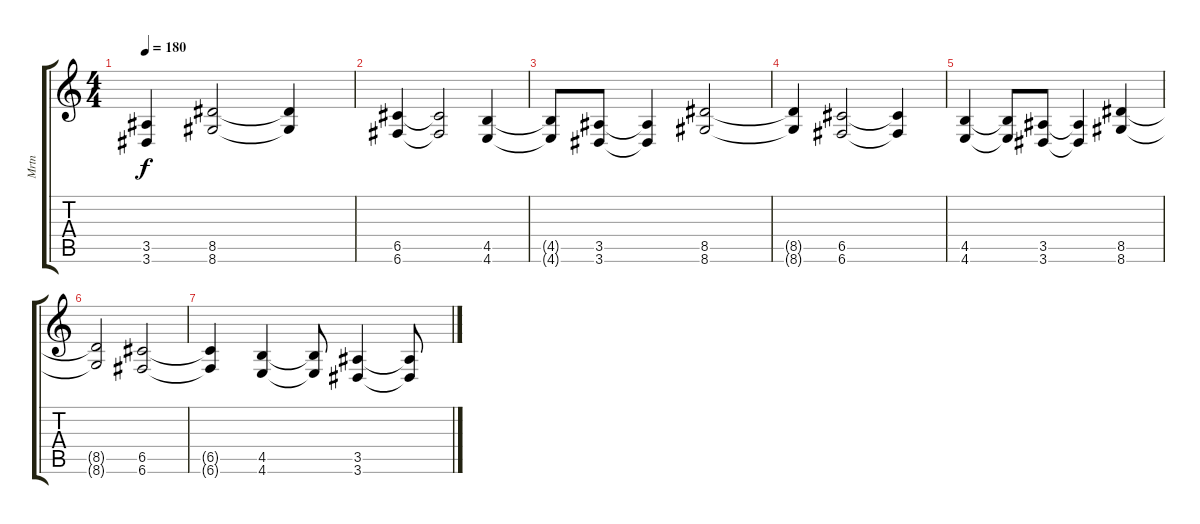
\track ("Mrtn" "Mrtn") {instrument distortionguitar}
\staff {score tabs}
\tuning (D4 A3 F3 C3 G2 C2) {hide}
\ts (4 4)
\tempo 180
\clef g2
\ks c
(3.5{t} 3.6{t}).4{dy f} (8.5 8.6).2 (8.5{t} 8.6{t}).4 |
(6.5 6.6).4 (6.5{t} 6.6{t}).2 (4.5 4.6).4 |
(4.5{t} 4.6{t}).8 (3.5 3.6).8 (3.5{t} 3.6{t}).4 (8.5 8.6).2 |
(8.5{t} 8.6{t}).4 (6.5 6.6).2 (6.5{t} 6.6{t}).4 |
(4.5 4.6).4 (4.5{t} 4.6{t}).8 (3.5 3.6).8 (3.5{t} 3.6{t}).4 (8.5 8.6).4 |
(8.5{t} 8.6{t}).2 (6.5 6.6).2 |
(6.5{t} 6.6{t}).4 (4.5 4.6).4 (4.5{t} 4.6{t}).8 (3.5 3.6).4 (3.5{t} 3.6{t}).8
